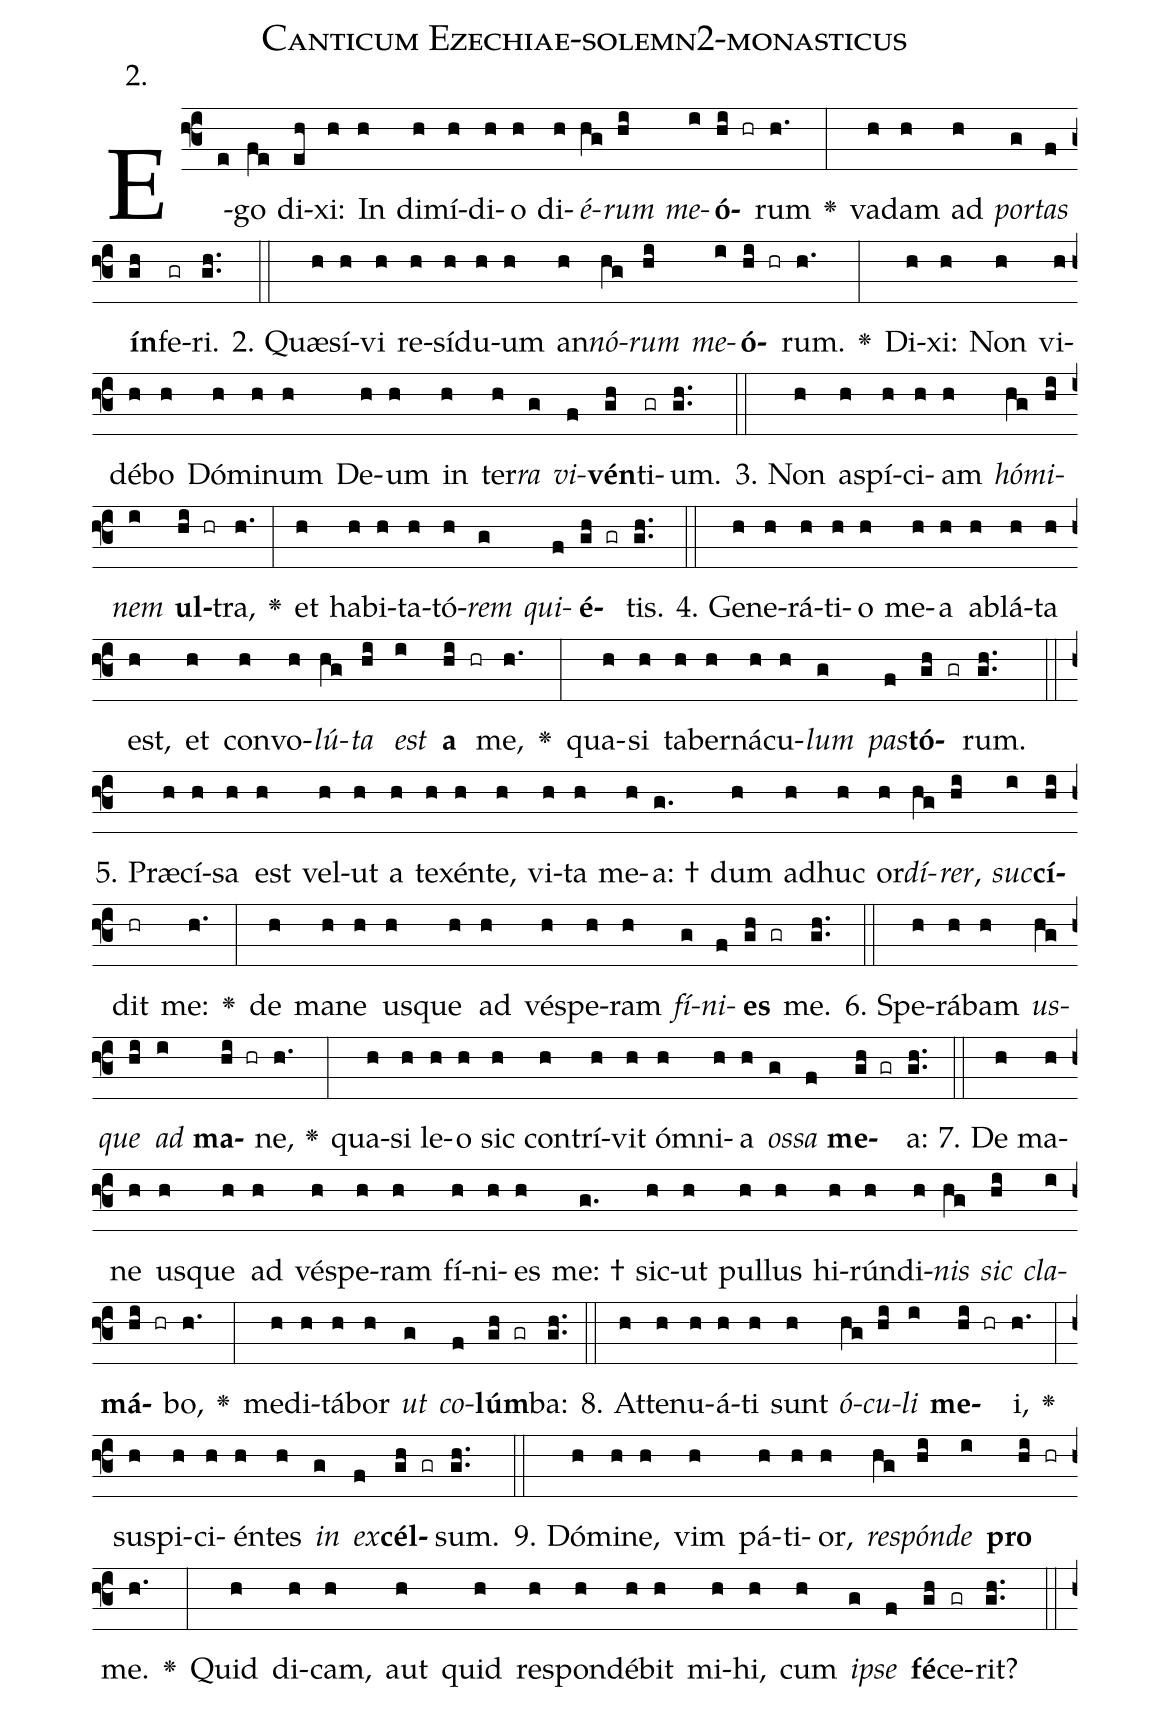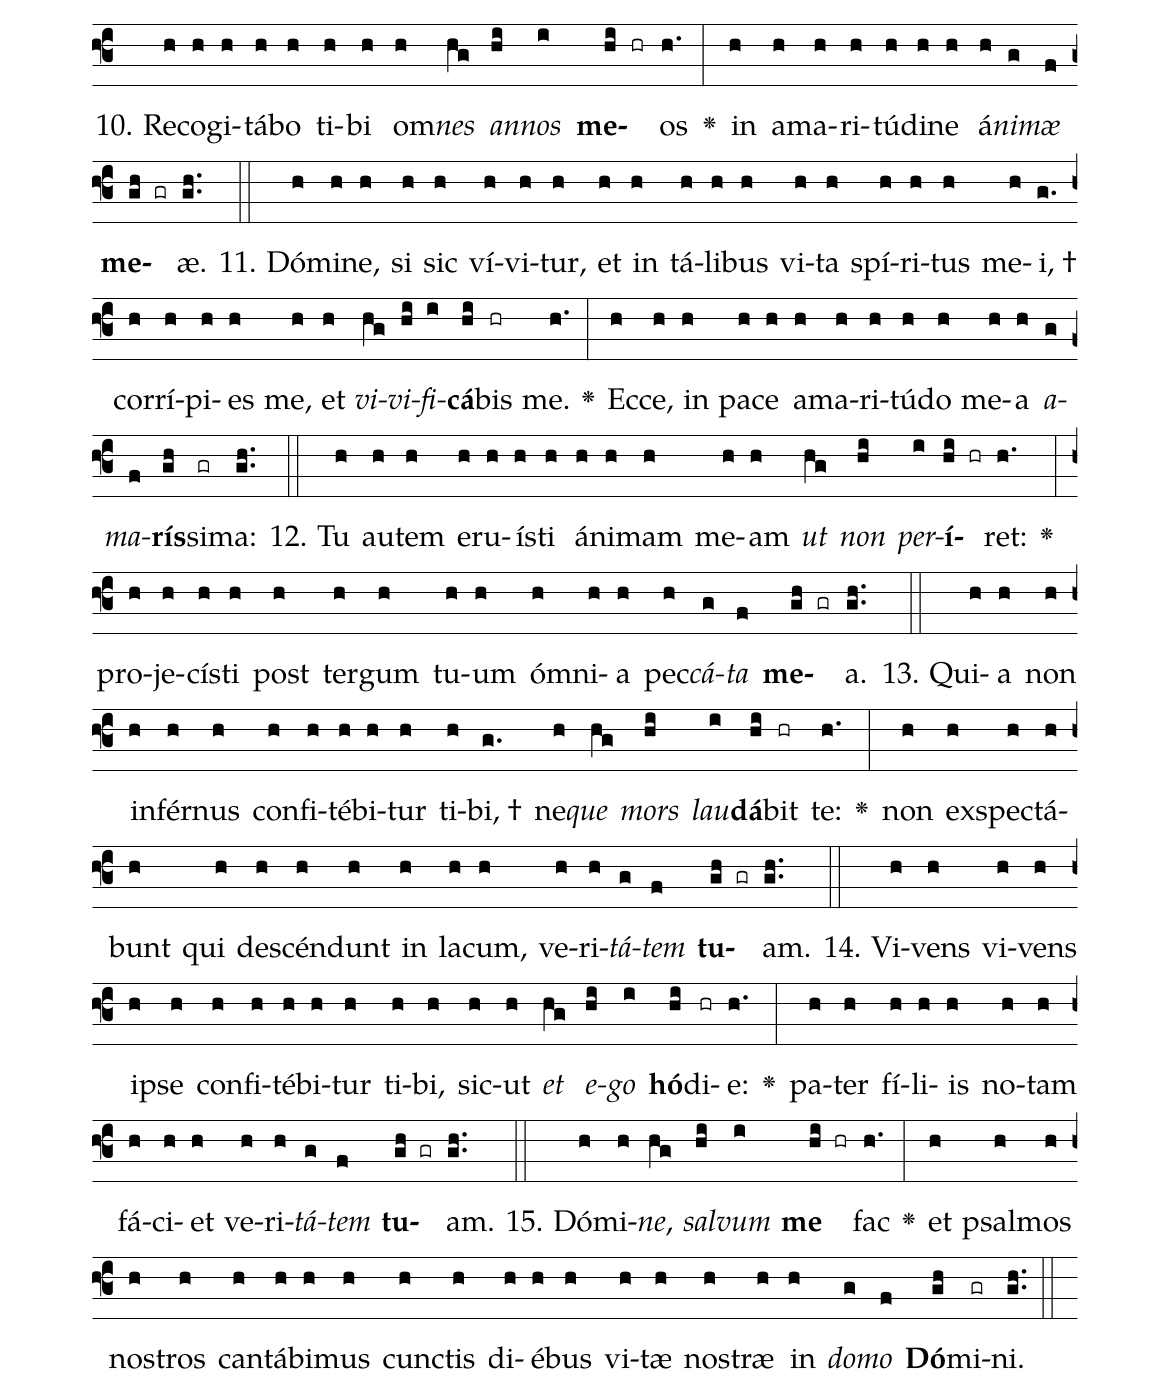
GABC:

name: Canticum Ezechiae-solemn2-monasticus;
annotation: 2.;
%%
(f3)E(e)go(fe) di(eh)xi:(h) In(h) di(h)mí(h)di(h)o(h) di(h)<i>é</i>(hg)<i>rum</i>(hi) <i>me</i>(i)<b>ó</b>(hi hr)rum(h.) <v>\greheightstar</v>(:) va(h)dam(h) ad(h) <i>por</i>(g)<i>tas</i>(f) <b>ín</b>(gh)fe(gr)ri.(gh..) (::)
2. Quæ(h)sí(h)vi(h) re(h)sí(h)du(h)um(h) an(h)<i>nó</i>(hg)<i>rum</i>(hi) <i>me</i>(i)<b>ó</b>(hi hr)rum.(h.) <v>\greheightstar</v>(:) Di(h)xi:(h) Non(h) vi(h)dé(h)bo(h) Dó(h)mi(h)num(h) De(h)um(h) in(h) ter(h)<i>ra</i>(g) <i>vi</i>(f)<b>vén</b>(gh)ti(gr)um.(gh..) (::)
3. Non(h) a(h)spí(h)ci(h)am(h) <i>hó</i>(hg)<i>mi</i>(hi)<i>nem</i>(i) <b>ul</b>(hi hr)tra,(h.) <v>\greheightstar</v>(:) et(h) ha(h)bi(h)ta(h)tó(h)<i>rem</i>(g) <i>qui</i>(f)<b>é</b>(gh gr)tis.(gh..) (::)
4. Ge(h)ne(h)rá(h)ti(h)o(h) me(h)a(h) ab(h)lá(h)ta(h) est,(h) et(h) con(h)vo(h)<i>lú</i>(hg)<i>ta</i>(hi) <i>est</i>(i) <b>a</b>(hi hr) me,(h.) <v>\greheightstar</v>(:) qua(h)si(h) ta(h)ber(h)ná(h)cu(h)<i>lum</i>(g) <i>pas</i>(f)<b>tó</b>(gh gr)rum.(gh..) (::)
5. Præ(h)cí(h)sa(h) est(h) vel(h)ut(h) a(h) te(h)xén(h)te,(h) vi(h)ta(h) me(h)a: †(g.) dum(h) ad(h)huc(h) or(h)<i>dí</i>(hg)<i>rer</i>,(hi) <i>suc</i>(i)<b>cí</b>(hi)dit(hr) me:(h.) <v>\greheightstar</v>(:) de(h) ma(h)ne(h) us(h)que(h) ad(h) vés(h)pe(h)ram(h) <i>fí</i>(g)<i>ni</i>(f)<b>es</b>(gh gr) me.(gh..) (::)
6. Spe(h)rá(h)bam(h) <i>us</i>(hg)<i>que</i>(hi) <i>ad</i>(i) <b>ma</b>(hi hr)ne,(h.) <v>\greheightstar</v>(:) qua(h)si(h) le(h)o(h) sic(h) con(h)trí(h)vit(h) óm(h)ni(h)a(h) <i>os</i>(g)<i>sa</i>(f) <b>me</b>(gh gr)a:(gh..) (::)
7. De(h) ma(h)ne(h) us(h)que(h) ad(h) vés(h)pe(h)ram(h) fí(h)ni(h)es(h) me: †(g.) sic(h)ut(h) pul(h)lus(h) hi(h)rún(h)di(h)<i>nis</i>(hg) <i>sic</i>(hi) <i>cla</i>(i)<b>má</b>(hi hr)bo,(h.) <v>\greheightstar</v>(:) me(h)di(h)tá(h)bor(h) <i>ut</i>(g) <i>co</i>(f)<b>lúm</b>(gh gr)ba:(gh..) (::)
8. At(h)te(h)nu(h)á(h)ti(h) sunt(h) <i>ó</i>(hg)<i>cu</i>(hi)<i>li</i>(i) <b>me</b>(hi hr)i,(h.) <v>\greheightstar</v>(:) su(h)spi(h)ci(h)én(h)tes(h) <i>in</i>(g) <i>ex</i>(f)<b>cél</b>(gh gr)sum.(gh..) (::)
9. Dó(h)mi(h)ne,(h) vim(h) pá(h)ti(h)or,(h) <i>re</i>(hg)<i>spón</i>(hi)<i>de</i>(i) <b>pro</b>(hi hr) me.(h.) <v>\greheightstar</v>(:) Quid(h) di(h)cam,(h) aut(h) quid(h) re(h)spon(h)dé(h)bit(h) mi(h)hi,(h) cum(h) <i>ip</i>(g)<i>se</i>(f) <b>fé</b>(gh)ce(gr)rit?(gh..) (::)
10. Re(h)co(h)gi(h)tá(h)bo(h) ti(h)bi(h) om(h)<i>nes</i>(hg) <i>an</i>(hi)<i>nos</i>(i) <b>me</b>(hi hr)os(h.) <v>\greheightstar</v>(:) in(h) a(h)ma(h)ri(h)tú(h)di(h)ne(h) á(h)<i>ni</i>(g)<i>mæ</i>(f) <b>me</b>(gh gr)æ.(gh..) (::)
11. Dó(h)mi(h)ne,(h) si(h) sic(h) ví(h)vi(h)tur,(h) et(h) in(h) tá(h)li(h)bus(h) vi(h)ta(h) spí(h)ri(h)tus(h) me(h)i, †(g.) cor(h)rí(h)pi(h)es(h) me,(h) et(h) <i>vi</i>(hg)<i>vi</i>(hi)<i>fi</i>(i)<b>cá</b>(hi)bis(hr) me.(h.) <v>\greheightstar</v>(:) Ec(h)ce,(h) in(h) pa(h)ce(h) a(h)ma(h)ri(h)tú(h)do(h) me(h)a(h) <i>a</i>(g)<i>ma</i>(f)<b>rís</b>(gh)si(gr)ma:(gh..) (::)
12. Tu(h) au(h)tem(h) e(h)ru(h)ís(h)ti(h) á(h)ni(h)mam(h) me(h)am(h) <i>ut</i>(hg) <i>non</i>(hi) <i>per</i>(i)<b>í</b>(hi hr)ret:(h.) <v>\greheightstar</v>(:) pro(h)je(h)cís(h)ti(h) post(h) ter(h)gum(h) tu(h)um(h) óm(h)ni(h)a(h) pec(h)<i>cá</i>(g)<i>ta</i>(f) <b>me</b>(gh gr)a.(gh..) (::)
13. Qui(h)a(h) non(h) in(h)fér(h)nus(h) con(h)fi(h)té(h)bi(h)tur(h) ti(h)bi, †(g.) ne(h)<i>que</i>(hg) <i>mors</i>(hi) <i>lau</i>(i)<b>dá</b>(hi)bit(hr) te:(h.) <v>\greheightstar</v>(:) non(h) ex(h)spec(h)tá(h)bunt(h) qui(h) de(h)scén(h)dunt(h) in(h) la(h)cum,(h) ve(h)ri(h)<i>tá</i>(g)<i>tem</i>(f) <b>tu</b>(gh gr)am.(gh..) (::)
14. Vi(h)vens(h) vi(h)vens(h) ip(h)se(h) con(h)fi(h)té(h)bi(h)tur(h) ti(h)bi,(h) sic(h)ut(h) <i>et</i>(hg) <i>e</i>(hi)<i>go</i>(i) <b>hó</b>(hi)di(hr)e:(h.) <v>\greheightstar</v>(:) pa(h)ter(h) fí(h)li(h)is(h) no(h)tam(h) fá(h)ci(h)et(h) ve(h)ri(h)<i>tá</i>(g)<i>tem</i>(f) <b>tu</b>(gh gr)am.(gh..) (::)
15. Dó(h)mi(h)<i>ne</i>,(hg) <i>sal</i>(hi)<i>vum</i>(i) <b>me</b>(hi hr) fac(h.) <v>\greheightstar</v>(:) et(h) psal(h)mos(h) nos(h)tros(h) can(h)tá(h)bi(h)mus(h) cunc(h)tis(h) di(h)é(h)bus(h) vi(h)tæ(h) nos(h)træ(h) in(h) <i>do</i>(g)<i>mo</i>(f) <b>Dó</b>(gh)mi(gr)ni.(gh..) (::)
